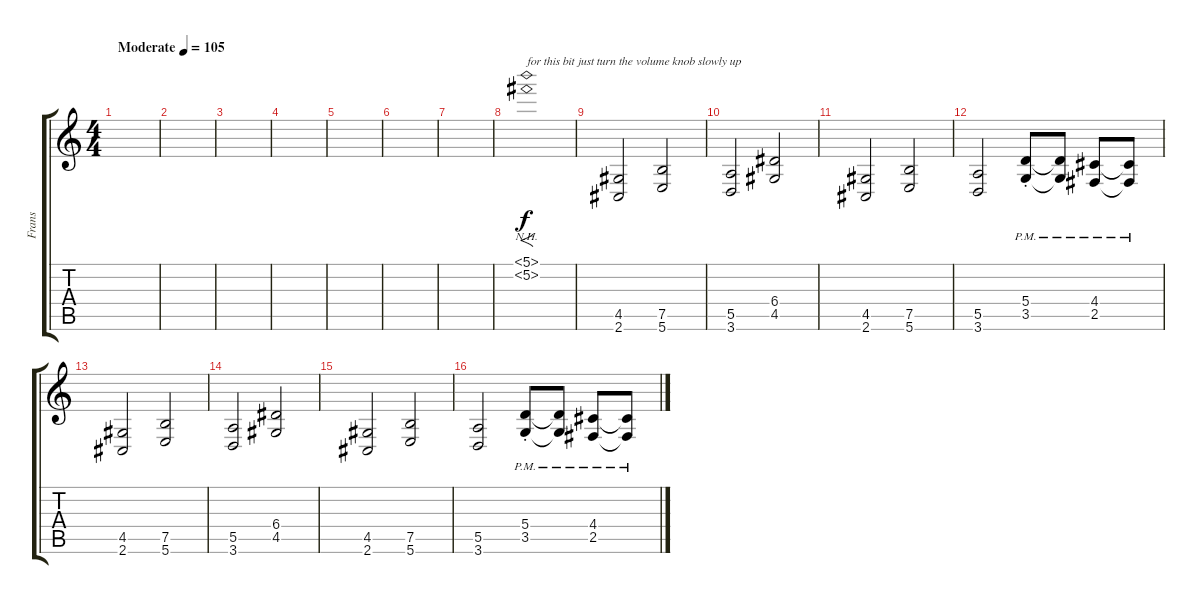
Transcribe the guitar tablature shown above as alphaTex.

\track ("Frans" "Frans") {instrument distortionguitar}
\staff {score tabs}
\tuning (B3 Gb3 D3 A2 E2 B1) {hide}
\ts (4 4)
\tempo (105 "Moderate")
\clef g2
\ks c
|
|
|
|
|
|
|
(5.1{nh} 5.2{nh}).1{f txt "for this bit just turn the volume knob slowly up"} |
(4.5 2.6).2 (7.5 5.6).2 |
(5.5 3.6).2 (6.4 4.5).2 |
(4.5 2.6).2 (7.5 5.6).2 |
(5.5 3.6).2 (5.4{pm st} 3.5{pm st}).8 (5.4{pm t} 3.5{pm t}).8 (4.4{pm} 2.5{pm}).8 (4.4{pm t} 2.5{pm t}).8 |
(4.5 2.6).2 (7.5 5.6).2 |
(5.5 3.6).2 (6.4 4.5).2 |
(4.5 2.6).2 (7.5 5.6).2 |
(5.5 3.6).2 (5.4{pm st} 3.5{pm st}).8 (5.4{pm t} 3.5{pm t}).8 (4.4{pm} 2.5{pm}).8 (4.4{pm t} 2.5{pm t}).8
